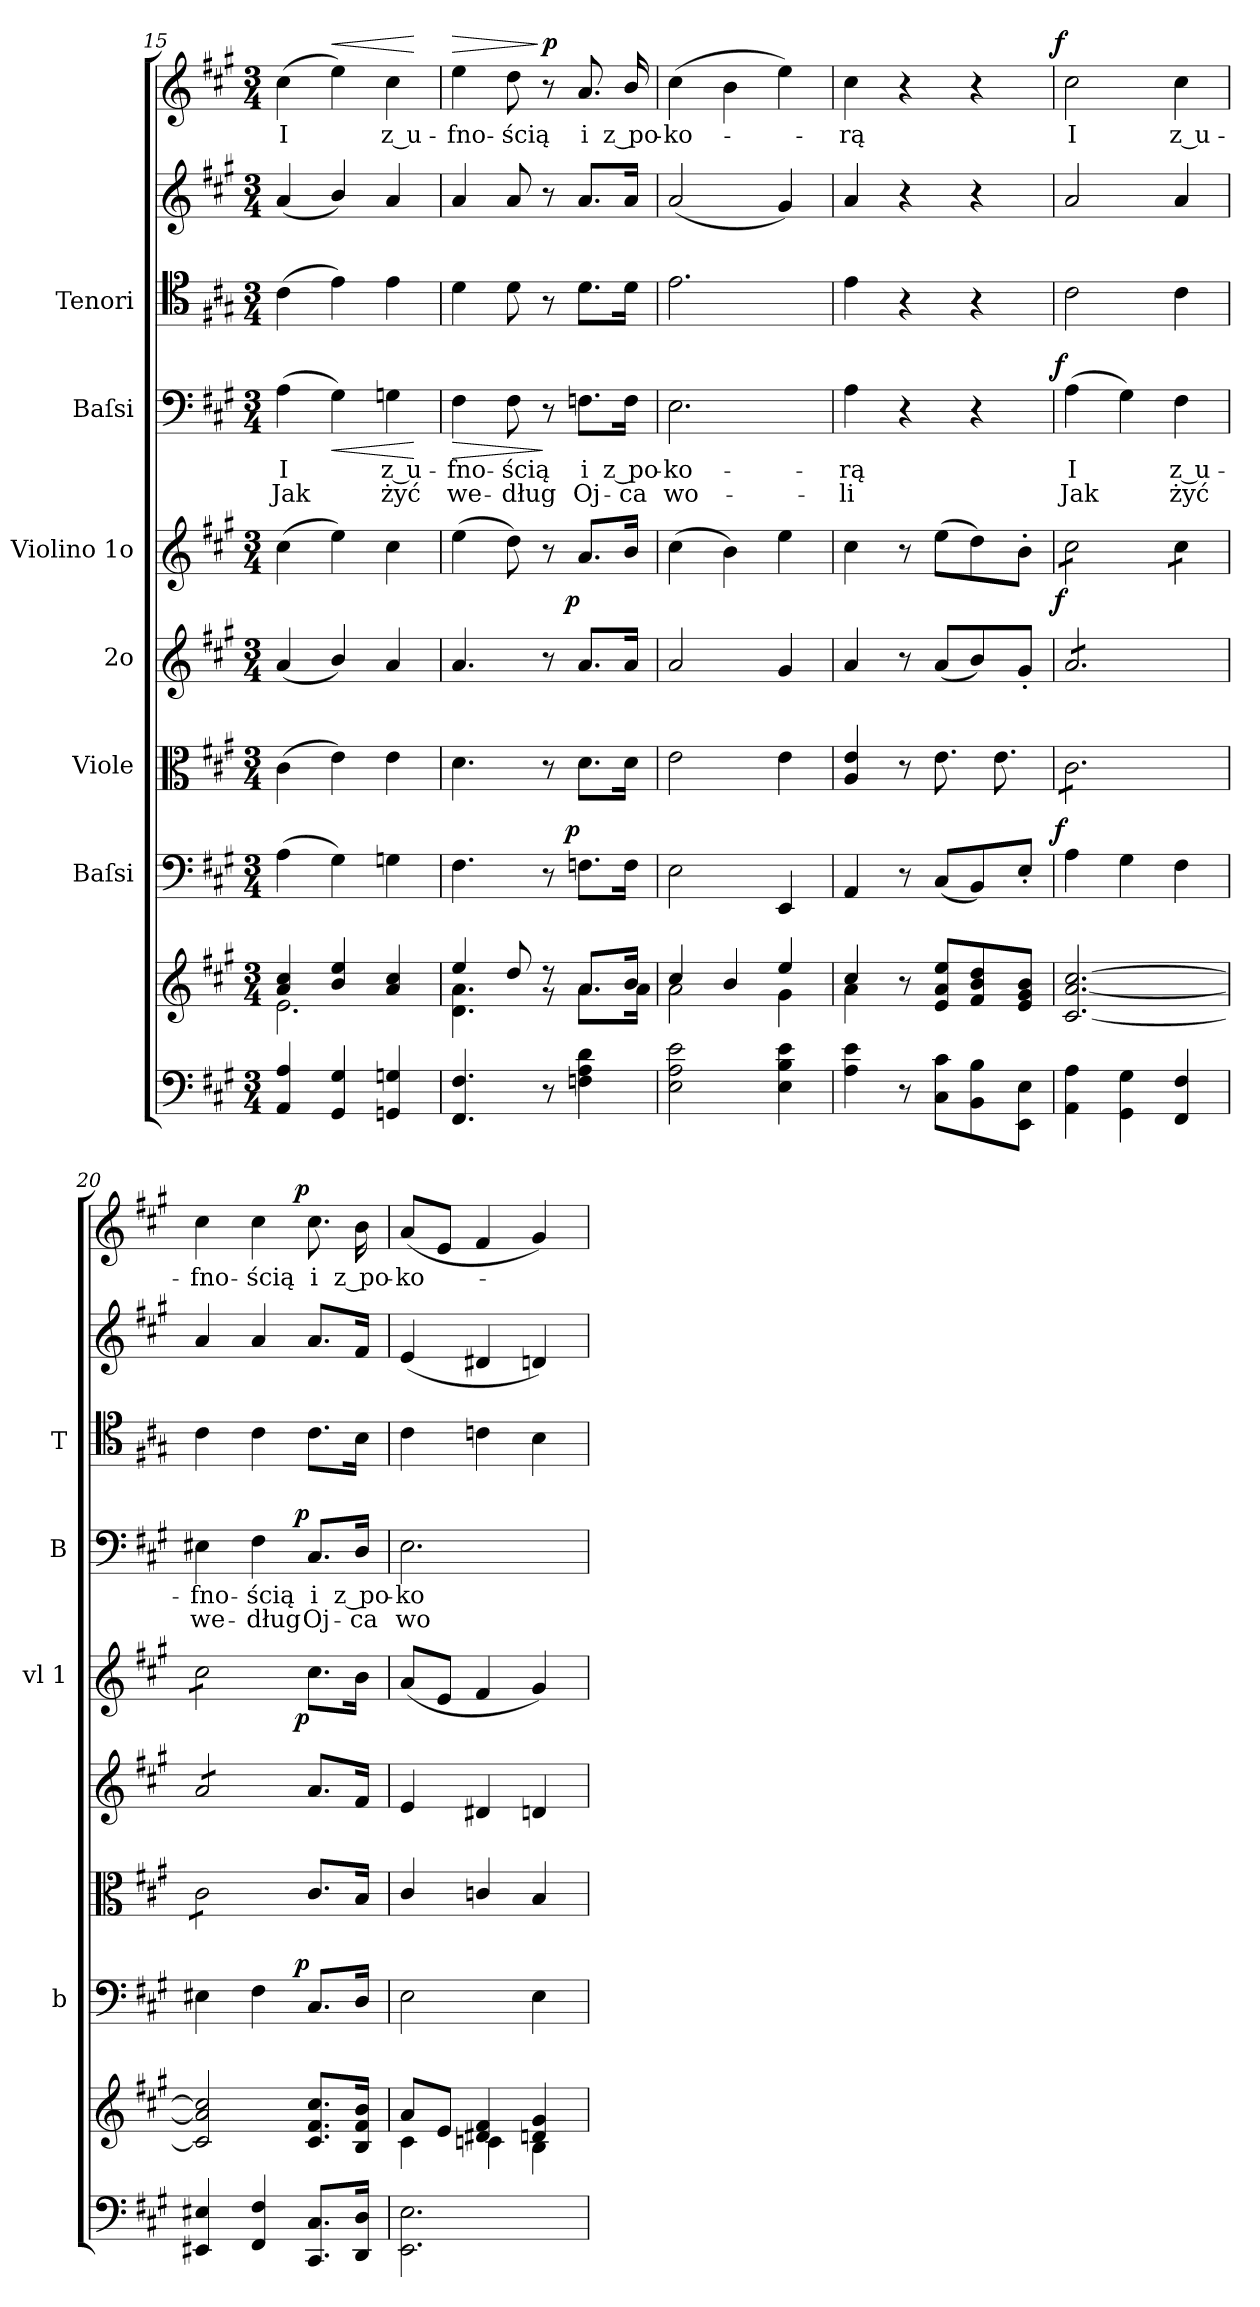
**kern	**kern	**kern	**dynam	**kern	**kern	**kern	**dynam	**kern	**text	**text	**dynam	**kern	**kern	**kern	**text	**dynam
*part10	*part9	*part8	*part8	*part7	*part6	*part5	*part5	*part4	*part4	*part4	*part4	*part3	*part2	*part1	*part1	*part1
*staff10	*staff9	*staff8	*staff8	*staff7	*staff6	*staff5	*staff5	*staff4	*staff4	*staff4	*staff4	*staff3	*staff2	*staff1	*staff1	*staff1
*	*	*I"Baſsi	*	*I"Viole	*I"2o	*I"Violino 1o	*	*I"Baſsi	*	*	*	*I"Tenori	*	*	*	*
*	*	*I'b	*	*	*	*I'vl 1	*	*I'B	*	*	*	*I'T	*	*	*	*
*clefF4	*clefG2	*clefF4	*	*clefC3	*clefG2	*clefG2	*	*clefF4	*	*	*	*clefC4	*clefG2	*clefG2	*	*
*k[f#c#g#]	*k[f#c#g#]	*k[f#c#g#]	*	*k[f#c#g#]	*k[f#c#g#]	*k[f#c#g#]	*	*k[f#c#g#]	*	*	*	*k[f#c#g#]	*k[f#c#g#]	*k[f#c#g#]	*	*
*M3/4	*M3/4	*M3/4	*	*M3/4	*M3/4	*M3/4	*	*M3/4	*	*	*	*M3/4	*M3/4	*M3/4	*	*
=15	=15	=15	=15	=15	=15	=15	=15	=15	=15	=15	=15	=15	=15	=15	=15	=15
*	*^	*	*	*	*	*	*	*	*	*	*	*	*	*	*	*
4AA/ 4A/	4a/ 4cc#/	2.e\	(4A\	.	(4c#\	(4a/	(4cc#\	.	(4A\	I	Jak	.	(4c#\	(4a/	(4cc#\	I	.
!	!	!	!	!	!	!	!	!	!	!	!	!LO:HP:b	!	!	!	!	!LO:HP:a
4GG#/ 4G#/	4b/ 4ee/	.	4G#\)	.	4e\)	4b/)	4ee\)	.	4G#\)	.	.	<	4e\)	4b/)	4ee\)	.	<
4GGn/ 4Gn/	4a/ 4cc#/	.	4Gn\	.	4e\	4a/	4cc#\	.	4Gn\	z u-	żyć	.	4e\	4a/	4cc#\	z u-	.
*	*v	*v	*	*	*	*	*	*	*	*	*	*	*	*	*	*	*
.	.	.	.	.	.	.	.	.	.	.	[	.	.	.	.	[
=16	=16	=16	=16	=16	=16	=16	=16	=16	=16	=16	=16	=16	=16	=16	=16	=16
*	*^	*	*	*	*	*	*	*	*	*	*	*	*	*	*	*
!	!	!	!	!	!	!	!	!	!	!	!	!LO:HP:b	!	!	!	!	!LO:HP:a
4.FF#/ 4.F#/	4ee/	4.d\ 4.a\	4.F#\	.	4.d\	4.a/	(4ee\	.	4F#\	-fno-	we-	>	4d\	4a/	4ee\	-fno-	>
.	8dd/	.	.	.	.	.	8dd\)	.	8F#\	-ścią	-dług	.	8d\	8a/	8dd\	-ścią	.
!	!	!	!	!	!	!	!	!	!	!	!	!	!	!	!	!	!LO:DY:n=1:a
8r	8r	8r	8r	.	8r	8r	8r	.	8r	.	.	]	8r	8r	8r	.	] p
!	!	!	!	!LO:DY:a:rj	!	!	!	!LO:DY:rj	!	!	!	!	!	!	!	!	!
4Fn\ 4A\ 4d\	8.a/L	8.a\L	8.Fn\L	p	8.d\L	8.a/L	8.a/L	p	8.Fn\L	i	Oj-	.	8.d\L	8.a/L	8.a/	i	.
.	16b/Jk	16a\Jk	16F\Jk	.	16d\Jk	16a/Jk	16b/Jk	.	16F\Jk	z po-	-ca	.	16d\Jk	16a/Jk	16b/	z po-	.
=17	=17	=17	=17	=17	=17	=17	=17	=17	=17	=17	=17	=17	=17	=17	=17	=17	=17
2E\ 2A\ 2e\	4cc#/	2a\	2E\	.	2e\	2a/	(4cc#\	.	2.E\	-ko-	wo-	.	2.e\	(2a/	(4cc#\	-ko-	.
.	4b/	.	.	.	.	.	4b\)	.	.	.	.	.	.	.	4b\	.	.
4E\ 4B\ 4e\	4ee/	4g#\	4EE/	.	4e\	4g#/	4ee\	.	.	.	.	.	.	4g#/)	4ee\)	.	.
=18	=18	=18	=18	=18	=18	=18	=18	=18	=18	=18	=18	=18	=18	=18	=18	=18	=18
4A\ 4e\	4cc#/	4a\	4AA/	.	4A/ 4e/	4a/	4cc#\	.	4A\	-rą	-li	.	4e\	4a/	4cc#\	-rą	.
8r	8r	8ryy	8r	.	8r	8r	8r	.	4r	.	.	.	4r	4r	4r	.	.
8C#\ 8c#\L	8e/ 8a/ 8ee/L	8ryy	(8C#/L	.	8.e@@8@@\	(8a/L	(8ee\L	.	.	.	.	.	.	.	.	.	.
8BB\ 8B\	8f#/ 8b/ 8dd/	8ryy	8BB/)	.	.	8b/)	8dd\)	.	4r	.	.	.	4r	4r	4r	.	.
.	.	.	.	.	8.e@@8@@\	.	.	.	.	.	.	.	.	.	.	.	.
8EE\ 8E\J	8e/ 8g#/ 8b/J	8ryy	8E'/J	.	.	8g#'/J	8b'\J	.	.	.	.	.	.	.	.	.	.
.	.	.	.	.	.	.	.	.	.	.	.	.	.	.	.	.	.
=19	=19	=19	=19	=19	=19	=19	=19	=19	=19	=19	=19	=19	=19	=19	=19	=19	=19
!	!	!	!	!LO:DY:a:rj	!	!	!	!LO:DY:rj	!	!	!	!LO:DY:a:rj	!	!	!	!	!LO:DY:a:rj
*	*v	*v	*	*	*	*	*	*	*	*	*	*	*	*	*	*	*
*	*	*	*	*tremolo	*	*	*	*	*	*	*	*	*	*	*	*
*	*	*	*	*	*tremolo	*	*	*	*	*	*	*	*	*	*	*
*	*	*	*	*	*	*tremolo	*	*	*	*	*	*	*	*	*	*
4AA\ 4A\	[2.c#/ [2.a/ [2.cc#/	4A\	f	8c#\L	8a/L	8cc#\L	f	(4A\	I	Jak	f	2c#\	2a/	2cc#\	I	f
.	.	.	.	.	.	.	.	.	.	.	.	.	.	.	.	.
.	.	.	.	8c#\	8a/	8cc#\	.	.	.	.	.	.	.	.	.	.
4GG#\ 4G#\	.	4G#\	.	8c#\	8a/	8cc#\	.	4G#\)	.	.	.	.	.	.	.	.
.	.	.	.	8c#\	8a/	8cc#\J	.	.	.	.	.	.	.	.	.	.
4FF#/ 4F#/	.	4F#\	.	8c#\	8a/	8cc#\L	.	4F#\	z u-	żyć	.	4c#\	4a/	4cc#\	z u-	.
.	.	.	.	8c#\J	8a/J	8cc#\J	.	.	.	.	.	.	.	.	.	.
=20	=20	=20	=20	=20	=20	=20	=20	=20	=20	=20	=20	=20	=20	=20	=20	=20
4EE#X/ 4E#X/	2c#]/ 2a]/ 2cc#]/	4E#X\	.	8c#\L	8a/L	8cc#\L	.	4E#X\	-fno-	we-	.	4c#\	4a/	4cc#\	-fno-	.
.	.	.	.	8c#\	8a/	8cc#\	.	.	.	.	.	.	.	.	.	.
4FF#/ 4F#/	.	4F#\	.	8c#\	8a/	8cc#\	.	4F#\	-ścią	-dług	.	4c#\	4a/	4cc#\	-ścią	.
.	.	.	.	8c#\J	8a/J	8cc#\J	.	.	.	.	.	.	.	.	.	.
*	*	*	*	*	*	*Xtremolo	*	*	*	*	*	*	*	*	*	*
*	*	*	*	*	*Xtremolo	*	*	*	*	*	*	*	*	*	*	*
*	*	*	*	*Xtremolo	*	*	*	*	*	*	*	*	*	*	*	*
!	!	!	!LO:DY:a:rj	!	!	!	!LO:DY:rj	!	!	!	!LO:DY:a:rj	!	!	!	!	!LO:DY:a:rj
8.CC#/ 8.C#/L	8.c#/ 8.f#/ 8.cc#/L	8.C#/L	p	8.c#/L	8.a/L	8.cc#\L	p	8.C#/L	i	Oj-	p	8.c#\L	8.a/L	8.cc#\	i	p
16DD/ 16D/Jk	16B/ 16f#/ 16b/Jk	16D/Jk	.	16B/Jk	16f#/Jk	16b\Jk	.	16D/Jk	z po-	-ca	.	16B\Jk	16f#/Jk	16b\	z po-	.
=21	=21	=21	=21	=21	=21	=21	=21	=21	=21	=21	=21	=21	=21	=21	=21	=21
*	*^	*	*	*	*	*	*	*	*	*	*	*	*	*	*	*
2.EE\ 2.E\	8a/L	4c#\	2E\	.	4c#/	4e/	(8a/L	.	2.E\	-ko-	wo-	.	4c#\	(4e/	(>8a/L	-ko-	.
.	8e/J	.	.	.	.	.	8e/J	.	.	.	.	.	.	.	8e/J	.	.
.	4d#X/ 4f#/	4cn\	.	.	4cn/	4d#X/	4f#/	.	.	.	.	.	4cn\	4d#X/	4f#/	.	.
.	4dn/ 4g#/	4B\	4E\	.	4B/	4dn/	4g#/)	.	.	.	.	.	4B\	4dn/)	4g#/)	.	.
*	*v	*v	*	*	*	*	*	*	*	*	*	*	*	*	*	*	*
=	=	=	=	=	=	=	=	=	=	=	=	=	=	=	=	=
*-	*-	*-	*-	*-	*-	*-	*-	*-	*-	*-	*-	*-	*-	*-	*-	*-
